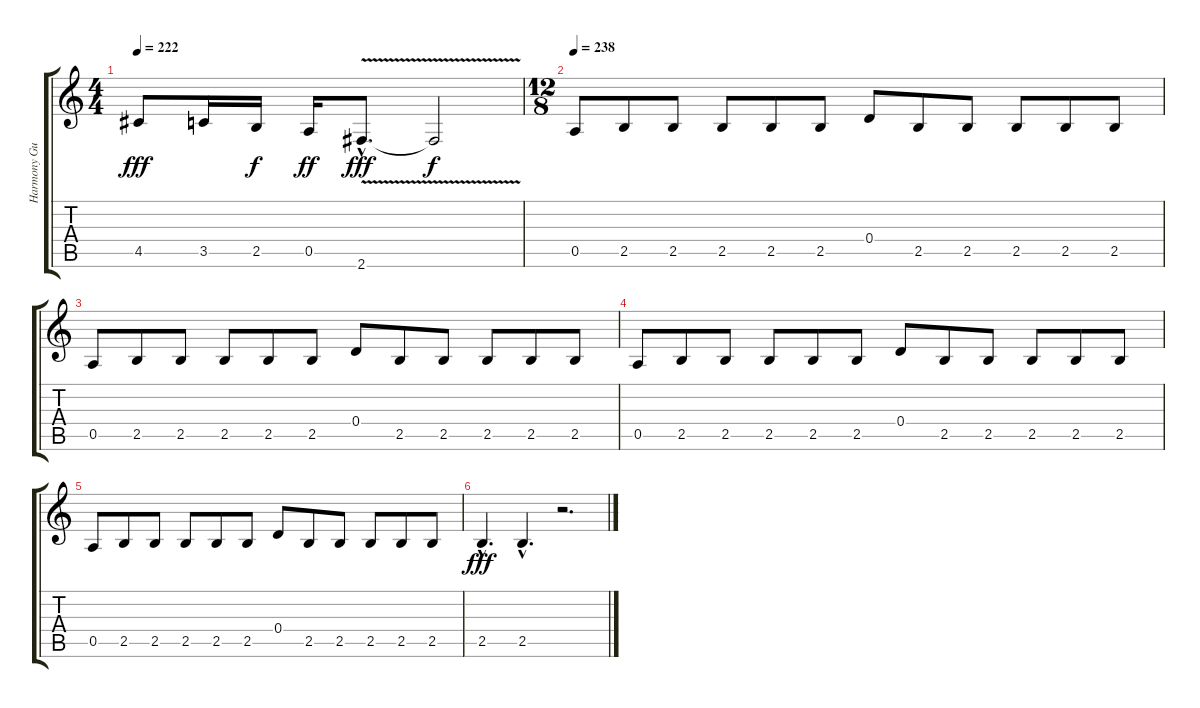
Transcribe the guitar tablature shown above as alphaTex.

\track ("Harmony Guitar" "Harmony Gu") {instrument distortionguitar}
\staff {score tabs}
\tuning (E4 B3 G3 D3 A2 E2) {hide}
\ts (4 4)
\tempo 222
\clef g2
\ks c
4.5.8{dy fff} 3.5.16 2.5.16{dy f} 0.5.16{dy ff} 2.6{v hac}.8{d dy fff} 2.6{t}.2{dy f} |
\ts (12 8)
\tempo 238
0.5.8 2.5.8 2.5.8 2.5.8 2.5.8 2.5.8 0.4.8 2.5.8 2.5.8 2.5.8 2.5.8 2.5.8 |
0.5.8 2.5.8 2.5.8 2.5.8 2.5.8 2.5.8 0.4.8 2.5.8 2.5.8 2.5.8 2.5.8 2.5.8 |
0.5.8 2.5.8 2.5.8 2.5.8 2.5.8 2.5.8 0.4.8 2.5.8 2.5.8 2.5.8 2.5.8 2.5.8 |
0.5.8 2.5.8 2.5.8 2.5.8 2.5.8 2.5.8 0.4.8 2.5.8 2.5.8 2.5.8 2.5.8 2.5.8 |
2.5{hac}.4{d dy fff} 2.5{hac}.4{d} r.2{d}
